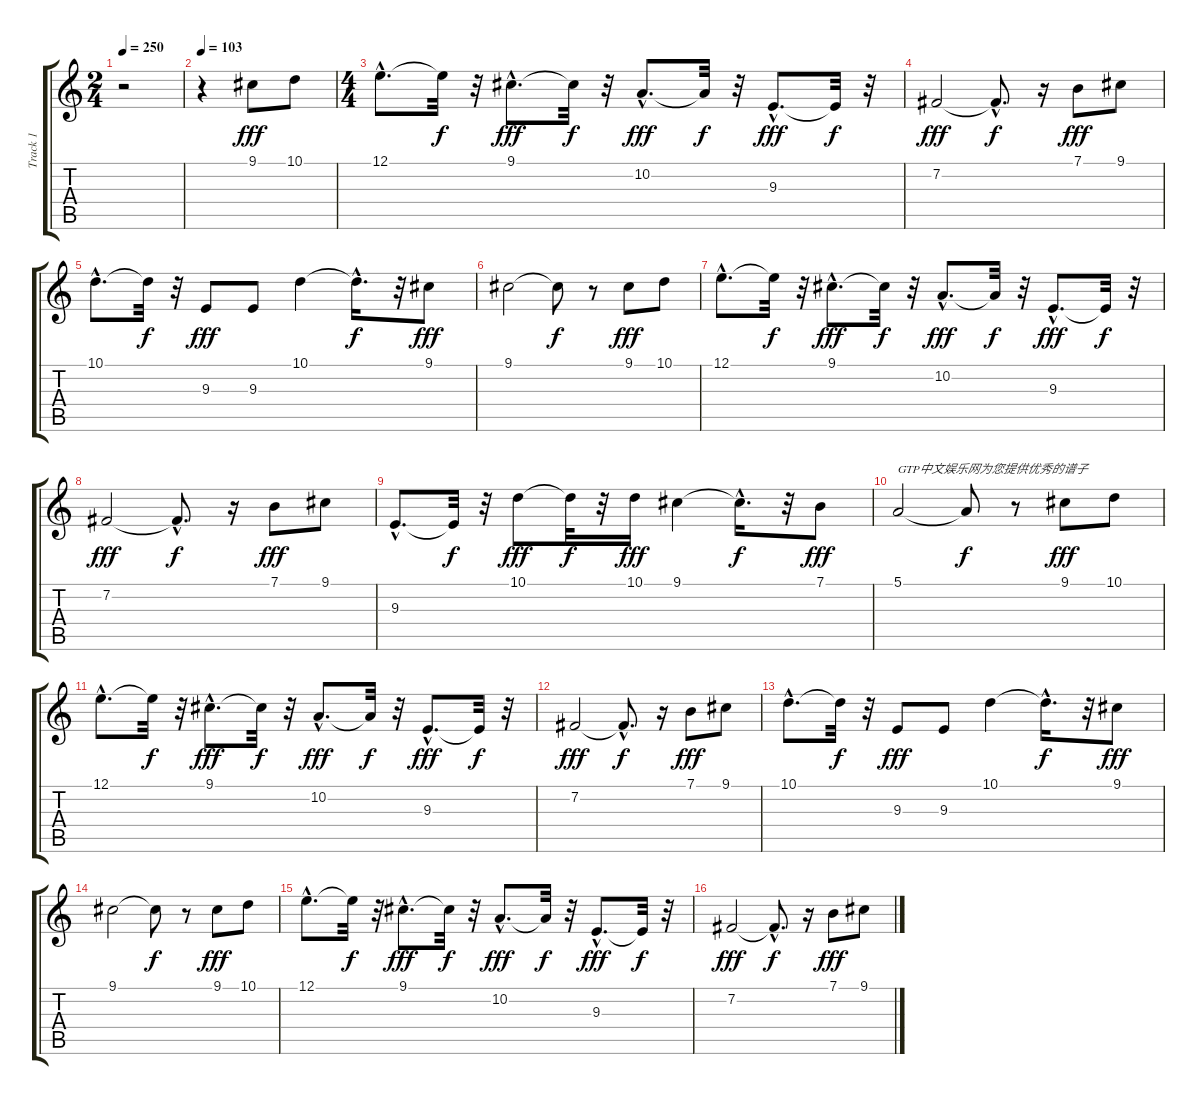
\track ("Track 1" "Track 1") {instrument clarinet}
\staff {score tabs}
\tuning (E4 B3 G3 D3 A2 E2) {hide}
\ts (2 4)
\tempo 250
\clef g2
\ks c
r.2{dy fff instrument clarinet} |
\tempo 103
r.4 9.1.8 10.1.8 |
\ts (4 4)
12.1{hac}.8{d} 12.1{t}.32{dy f} r.32 9.1{hac}.8{d dy fff} 9.1{t}.32{dy f} r.32 10.2{hac}.8{d dy fff} 10.2{t}.32{dy f} r.32 9.3{hac}.8{d dy fff} 9.3{t}.32{dy f} r.32 |
7.2.2{dy fff} 7.2{hac t}.8{d dy f} r.16 7.1.8{dy fff} 9.1.8 |
10.1{hac}.8{d} 10.1{t}.32{dy f} r.32 9.3.8{dy fff} 9.3.8 10.1.4 10.1{hac t}.16{d dy f} r.32 9.1.8{dy fff} |
9.1.2 9.1{t}.8{dy f} r.8 9.1.8{dy fff} 10.1.8 |
12.1{hac}.8{d} 12.1{t}.32{dy f} r.32 9.1{hac}.8{d dy fff} 9.1{t}.32{dy f} r.32 10.2{hac}.8{d dy fff} 10.2{t}.32{dy f} r.32 9.3{hac}.8{d dy fff} 9.3{t}.32{dy f} r.32 |
7.2.2{dy fff} 7.2{hac t}.8{d dy f} r.16 7.1.8{dy fff} 9.1.8 |
9.3{hac}.8{d} 9.3{t}.32{dy f} r.32 10.1.8{dy fff} 10.1{t}.32{dy f} r.32 10.1.16{dy fff} 9.1.4 9.1{hac t}.16{d dy f} r.32 7.1.8{dy fff} |
5.1.2{txt "GTP中文娱乐网为您提供优秀的谱子"} 5.1{t}.8{dy f} r.8 9.1.8{dy fff} 10.1.8 |
12.1{hac}.8{d} 12.1{t}.32{dy f} r.32 9.1{hac}.8{d dy fff} 9.1{t}.32{dy f} r.32 10.2{hac}.8{d dy fff} 10.2{t}.32{dy f} r.32 9.3{hac}.8{d dy fff} 9.3{t}.32{dy f} r.32 |
7.2.2{dy fff} 7.2{hac t}.8{d dy f} r.16 7.1.8{dy fff} 9.1.8 |
10.1{hac}.8{d} 10.1{t}.32{dy f} r.32 9.3.8{dy fff} 9.3.8 10.1.4 10.1{hac t}.16{d dy f} r.32 9.1.8{dy fff} |
9.1.2 9.1{t}.8{dy f} r.8 9.1.8{dy fff} 10.1.8 |
12.1{hac}.8{d} 12.1{t}.32{dy f} r.32 9.1{hac}.8{d dy fff} 9.1{t}.32{dy f} r.32 10.2{hac}.8{d dy fff} 10.2{t}.32{dy f} r.32 9.3{hac}.8{d dy fff} 9.3{t}.32{dy f} r.32 |
7.2.2{dy fff} 7.2{hac t}.8{d dy f} r.16 7.1.8{dy fff} 9.1.8
